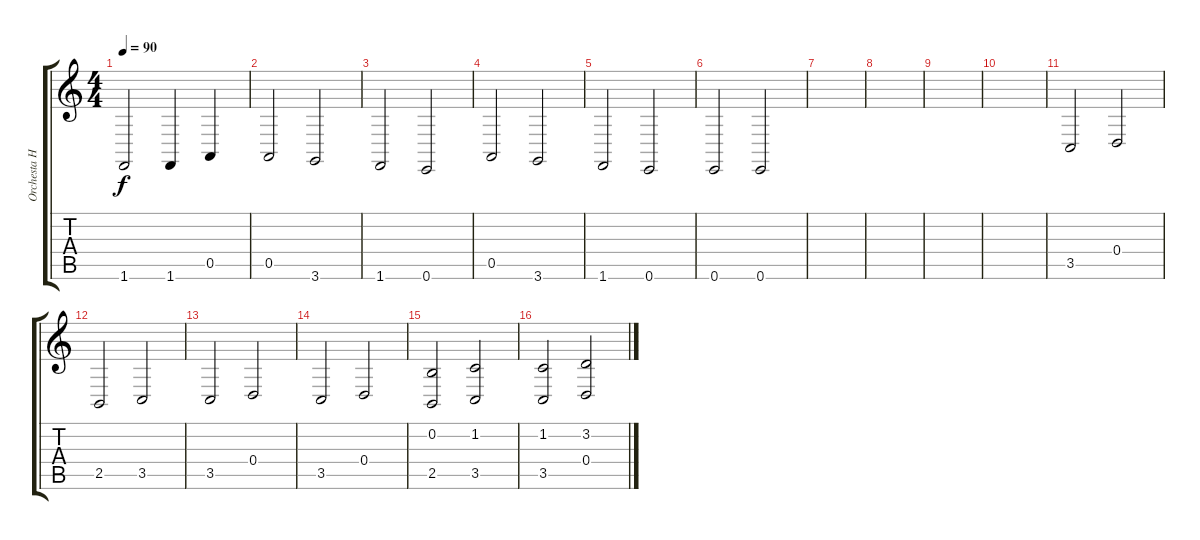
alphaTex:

\track ("Orchesta Hit" "Orchesta H") {instrument orchestrahit}
\staff {score tabs}
\tuning (E4 B3 G3 D3 A2 E2) {hide}
\ts (4 4)
\tempo 90
\clef g2
\ks c
1.6.2{dy f} 1.6.4 0.5.4 |
0.5.2 3.6.2 |
1.6.2 0.6.2 |
0.5.2 3.6.2 |
1.6.2 0.6.2 |
0.6.2 0.6.2 |
|
|
|
|
3.5.2 0.4.2 |
2.5.2 3.5.2 |
3.5.2 0.4.2 |
3.5.2 0.4.2 |
(0.2 2.5).2 (1.2 3.5).2 |
(1.2 3.5).2 (3.2 0.4).2
